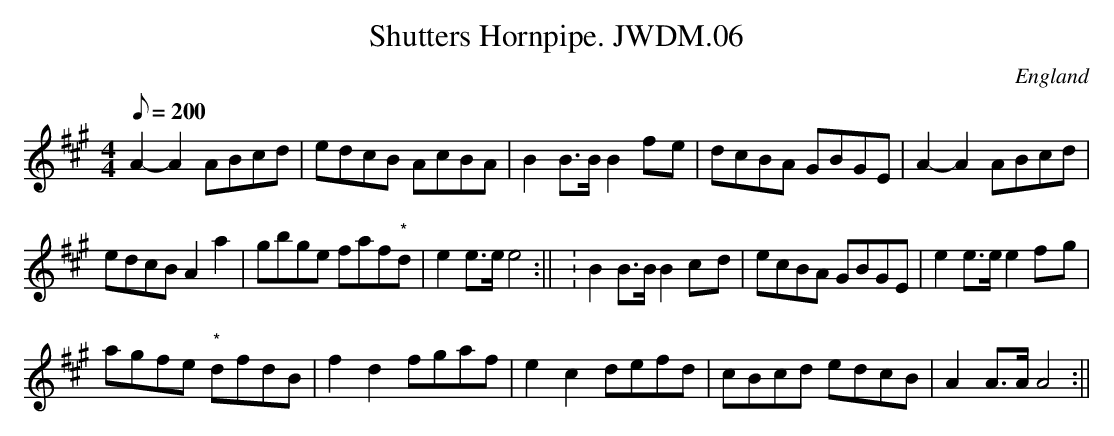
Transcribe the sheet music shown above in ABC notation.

X:1
T:Shutters Hornpipe. JWDM.06
M:4/4
L:1/8
Q:200
O:England
K:A
A2-A2 ABcd|edcB  AcBA|B2B>B B2 f-e|dcBA GBGE|
A2-A2 ABcd|!edcB A2 a2|gbge faf"*"d|e2e>ee4:||
:B2B>BB2 c-d|ecBA GBGE|e2e>ee2 f-g|!agfe "*"dfdB|
f2d2 fgaf|e2c2 defd|cBcd edcB|A2A>A A4:||
